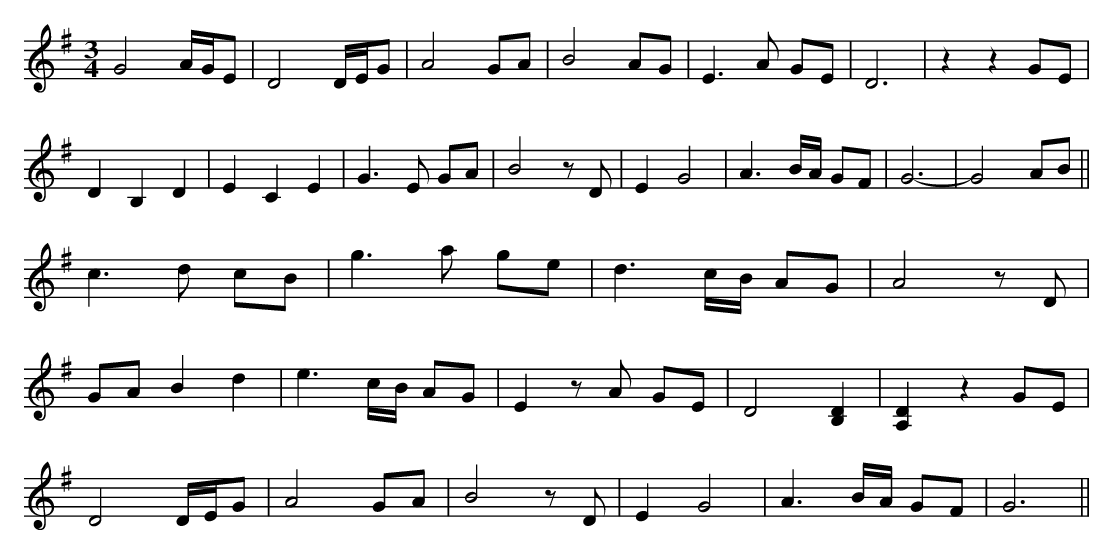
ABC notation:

X:1
M:3/4
K:G
G4 A1/2G1/2E | D4 D1/2E1/2G | A4 GA | B4 AG | E3 A GE | D6 | z2 z2 GE |
D2 B,2 D2 | E2 C2 E2 | G3 E GA | B4 z D | E2 G4 | A3 B1/2A1/2 GF | G6 | -G4 AB ||
c3 d cB | g3 a ge | d3 c1/2B1/2 AG | A4 z D |
GA B2 d2 | e3 c1/2B1/2 AG | E2 z A GE | D4 [B,D]2 |[A,D]2 z2 GE|
D4 D1/2E1/2G | A4 GA | B4 z D | E2 G4 | A3 B1/2A1/2 GF | G6 ||
